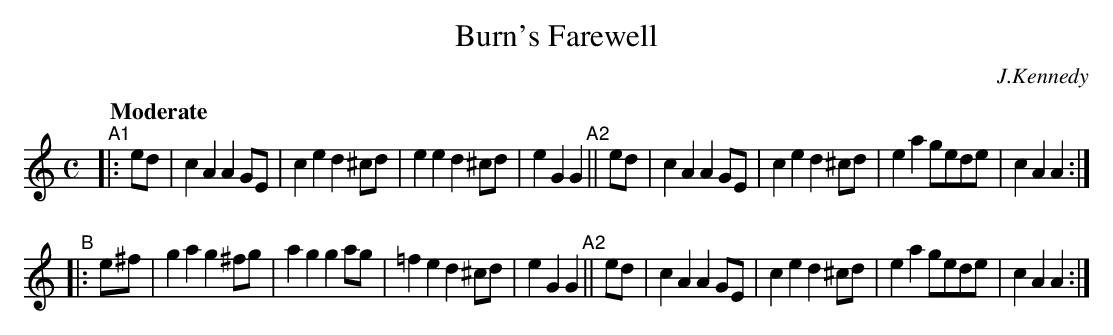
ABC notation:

X:1
T: Burn's Farewell
O: J.Kennedy
Q: "Moderate"
M: C
L: 1/8
K: Am
"^A1"|: ed  | c2A2 A2GE  | c2e2 d2^cd | e2e2 d2^cd | e2G2 G2 \
"^A2"|| ed  | c2A2 A2GE  | c2e2 d2^cd | e2a2 gede  | c2A2 A2 :|
"^B" |: e^f | g2a2 g2^fg | a2g2 g2ag  |=f2e2 d2^cd | e2G2 G2 \
"^A2"|| ed  | c2A2 A2GE  | c2e2 d2^cd | e2a2 gede  | c2A2 A2 :|
